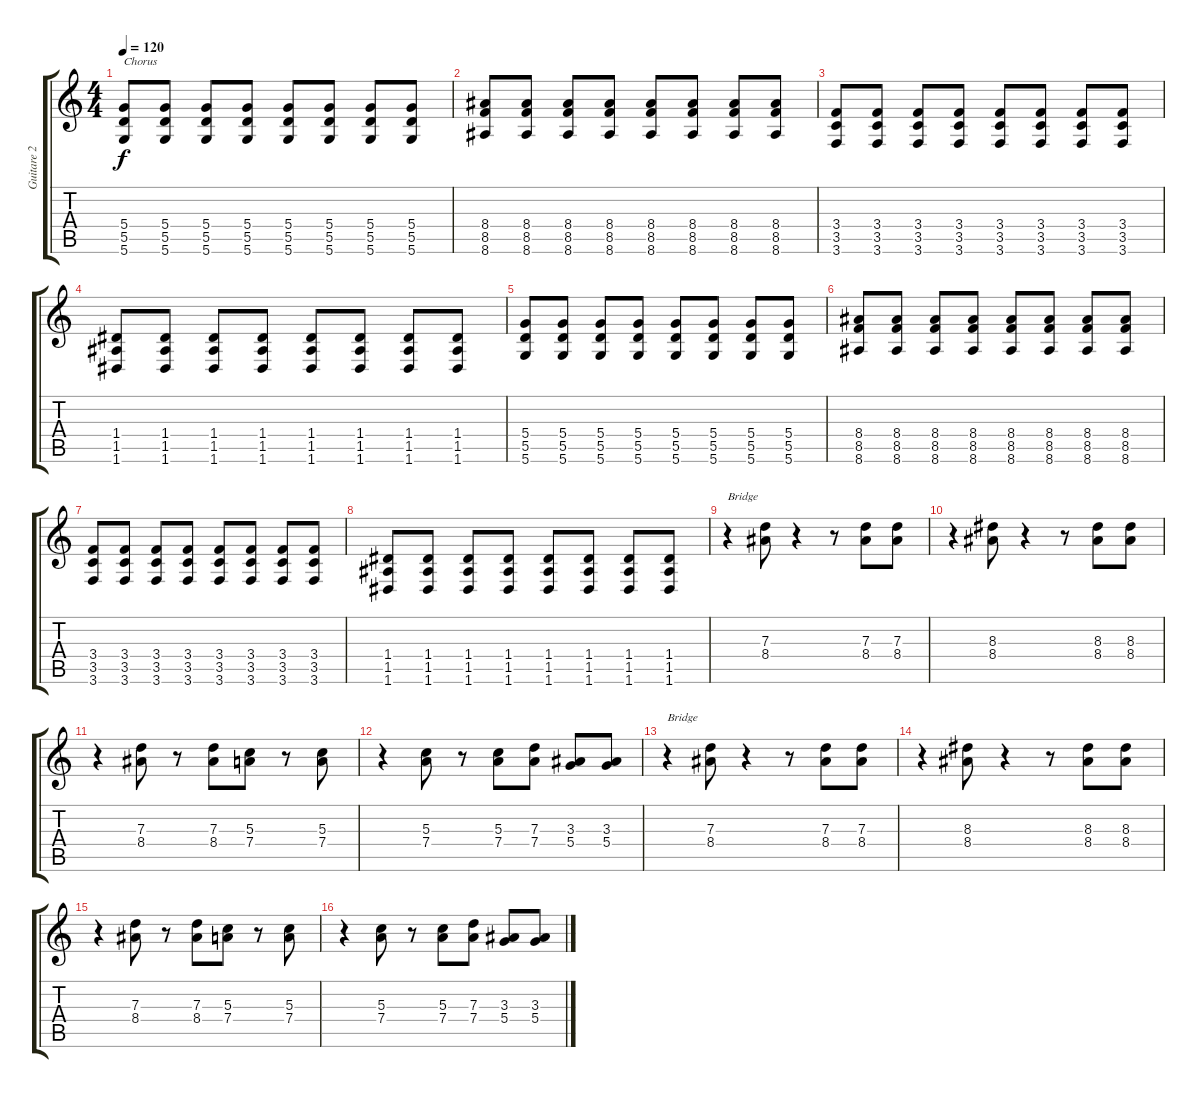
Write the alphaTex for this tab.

\track ("Guitare 2 Disto" "Guitare 2 ") {instrument distortionguitar}
\staff {score tabs}
\tuning (E4 B3 G3 D3 A2 D2) {hide}
\ts (4 4)
\tempo 120
\clef g2
\ks c
(5.4 5.5 5.6).8{txt "Chorus" dy f} (5.4 5.5 5.6).8 (5.4 5.5 5.6).8 (5.4 5.5 5.6).8 (5.4 5.5 5.6).8 (5.4 5.5 5.6).8 (5.4 5.5 5.6).8 (5.4 5.5 5.6).8 |
(8.4 8.5 8.6).8 (8.4 8.5 8.6).8 (8.4 8.5 8.6).8 (8.4 8.5 8.6).8 (8.4 8.5 8.6).8 (8.4 8.5 8.6).8 (8.4 8.5 8.6).8 (8.4 8.5 8.6).8 |
(3.4 3.5 3.6).8 (3.4 3.5 3.6).8 (3.4 3.5 3.6).8 (3.4 3.5 3.6).8 (3.4 3.5 3.6).8 (3.4 3.5 3.6).8 (3.4 3.5 3.6).8 (3.4 3.5 3.6).8 |
(1.4 1.5 1.6).8 (1.4 1.5 1.6).8 (1.4 1.5 1.6).8 (1.4 1.5 1.6).8 (1.4 1.5 1.6).8 (1.4 1.5 1.6).8 (1.4 1.5 1.6).8 (1.4 1.5 1.6).8 |
(5.4 5.5 5.6).8 (5.4 5.5 5.6).8 (5.4 5.5 5.6).8 (5.4 5.5 5.6).8 (5.4 5.5 5.6).8 (5.4 5.5 5.6).8 (5.4 5.5 5.6).8 (5.4 5.5 5.6).8 |
(8.4 8.5 8.6).8 (8.4 8.5 8.6).8 (8.4 8.5 8.6).8 (8.4 8.5 8.6).8 (8.4 8.5 8.6).8 (8.4 8.5 8.6).8 (8.4 8.5 8.6).8 (8.4 8.5 8.6).8 |
(3.4 3.5 3.6).8 (3.4 3.5 3.6).8 (3.4 3.5 3.6).8 (3.4 3.5 3.6).8 (3.4 3.5 3.6).8 (3.4 3.5 3.6).8 (3.4 3.5 3.6).8 (3.4 3.5 3.6).8 |
(1.4 1.5 1.6).8 (1.4 1.5 1.6).8 (1.4 1.5 1.6).8 (1.4 1.5 1.6).8 (1.4 1.5 1.6).8 (1.4 1.5 1.6).8 (1.4 1.5 1.6).8 (1.4 1.5 1.6).8 |
r.4{txt "Bridge"} (7.3 8.4).8 r.4 r.8 (7.3 8.4).8 (7.3 8.4).8 |
r.4 (8.3 8.4).8 r.4 r.8 (8.3 8.4).8 (8.3 8.4).8 |
r.4 (7.3 8.4).8 r.8 (7.3 8.4).8 (5.3 7.4).8 r.8 (5.3 7.4).8 |
r.4 (5.3 7.4).8 r.8 (5.3 7.4).8 (7.3 7.4).8 (3.3 5.4).8 (3.3 5.4).8 |
r.4{txt "Bridge"} (7.3 8.4).8 r.4 r.8 (7.3 8.4).8 (7.3 8.4).8 |
r.4 (8.3 8.4).8 r.4 r.8 (8.3 8.4).8 (8.3 8.4).8 |
r.4 (7.3 8.4).8 r.8 (7.3 8.4).8 (5.3 7.4).8 r.8 (5.3 7.4).8 |
r.4 (5.3 7.4).8 r.8 (5.3 7.4).8 (7.3 7.4).8 (3.3 5.4).8 (3.3 5.4).8
